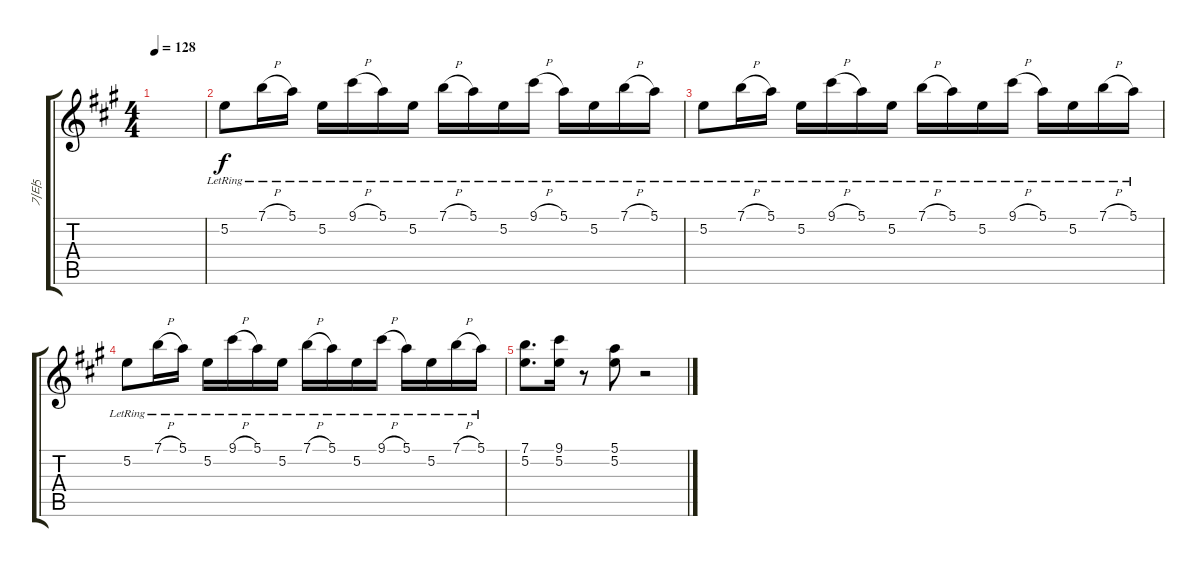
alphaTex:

\track ("기타5" "기타5") {instrument acousticguitarsteel}
\staff {score tabs}
\tuning (E4 B3 G3 D3 A2 E2) {hide}
\ts (4 4)
\tempo 128
\clef g2
\ks a
|
5.2{lr}.8 7.1{h lr}.16 5.1{lr}.16 5.2{lr}.16 9.1{h lr}.16 5.1{lr}.16 5.2{lr}.16 7.1{h lr}.16 5.1{lr}.16 5.2{lr}.16 9.1{h lr}.16 5.1{lr}.16 5.2{lr}.16 7.1{h lr}.16 5.1{lr}.16 |
5.2{lr}.8 7.1{h lr}.16 5.1{lr}.16 5.2{lr}.16 9.1{h lr}.16 5.1{lr}.16 5.2{lr}.16 7.1{h lr}.16 5.1{lr}.16 5.2{lr}.16 9.1{h lr}.16 5.1{lr}.16 5.2{lr}.16 7.1{h lr}.16 5.1{lr}.16 |
5.2{lr}.8 7.1{h lr}.16 5.1{lr}.16 5.2{lr}.16 9.1{h lr}.16 5.1{lr}.16 5.2{lr}.16 7.1{h lr}.16 5.1{lr}.16 5.2{lr}.16 9.1{h lr}.16 5.1{lr}.16 5.2{lr}.16 7.1{h lr}.16 5.1{lr}.16 |
(7.1 5.2).8{d} (9.1 5.2).16 r.8 (5.1 5.2).8 r.2
